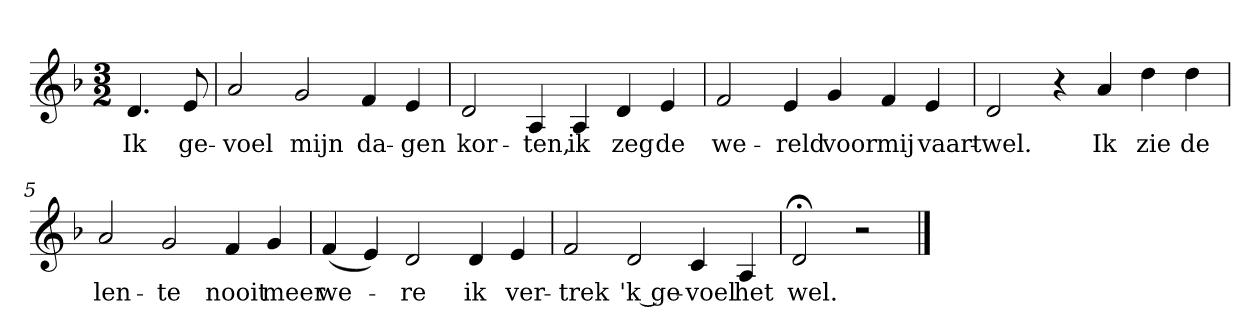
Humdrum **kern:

**kern	**text
*part1	*part1
*staff1	*staff1
*clefG2	*
*k[b-]	*
*d:	*
*M3/2	*
*MM120	*
=	=
4.d	Ik
8e	ge-
=1	=1
2a	-voel
2g	mijn
4f	da-
4e	-gen
=2	=2
2d	kor-
4A	-ten,
4A	ik
4d	zeg
4e	de
=3	=3
2f	we-
4e	-reld
4g	voor
4f	mij
4e	vaart-
=4	=4
2d	-wel.
4r	.
4a	Ik
4dd	zie
4dd	de
=5	=5
2a	len-
2g	-te
4f	nooit
4g	meer
=6	=6
(4f	we-
4e)	.
2d	-re
4d	ik
4e	ver-
=7	=7
2f	-trek
2d	'k ge-
4c	-voel
4A	het
=8	=8
2d;<	wel.
2r	.
==	==
*-	*-
